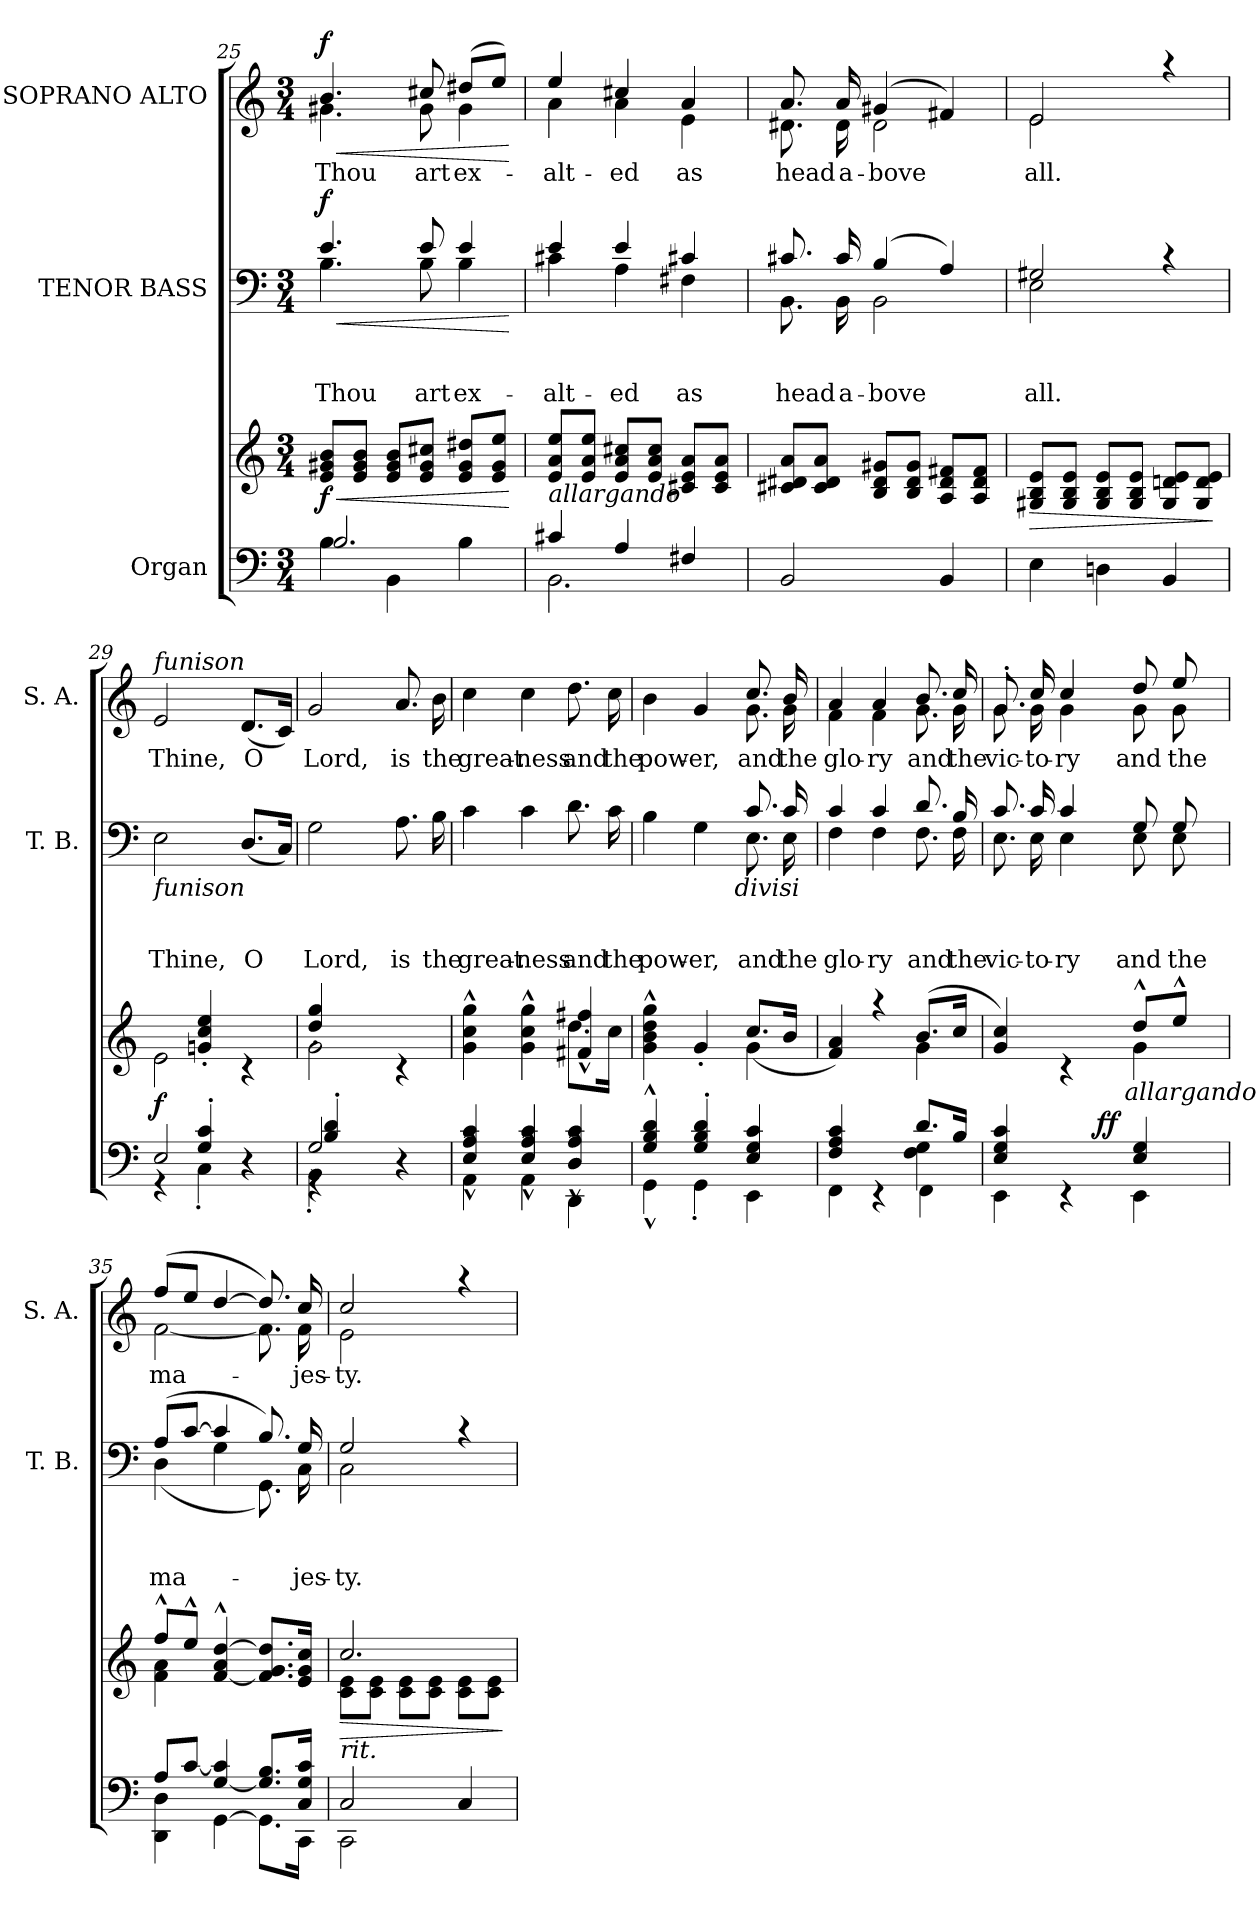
**kern	**kern	**dynam	**kern	**text	**text	**text	**dynam	**kern	**text	**dynam
*part3	*part3	*part3	*part2	*part2	*part2	*part2	*part2	*part1	*part1	*part1
*staff4	*staff3	*staff3/4	*staff2	*staff2	*staff2	*staff2	*staff2	*staff1	*staff1	*staff1
*I"Organ	*	*	*I"TENOR BASS	*	*	*	*	*I"SOPRANO ALTO	*	*
*	*	*	*I'T. B.	*	*	*	*	*I'S. A.	*	*
*clefF4	*clefG2	*	*clefF4	*	*	*	*	*clefG2	*	*
*k[]	*k[]	*	*k[]	*	*	*	*	*k[]	*	*
*C:	*C:	*	*C:	*	*	*	*	*C:	*	*
*M3/4	*M3/4	*	*M3/4	*	*	*	*	*M3/4	*	*
=25	=25	=25	=25	=25	=25	=25	=25	=25	=25	=25
*^	*	*	*	*	*	*	*	*	*	*
!	!	!	!LO:HP:b	!	!	!	!LO:LY:a	!LO:HP:b	!	!LO:LY:b	!LO:HP:b
*	*	*	*	*^	*	*	*	*	*^	*	*
!	!	!	!LO:DY:n=1:b	!	!	!	!	!	!LO:DY:n=1:b	!	!	!	!LO:DY:n=1:a
4B\	2.B/	8e/ 8g#X/ 8b/L	< f	4.e/	4.B\	.	.	Thou	< f	4.b/	4.g#X\	Thou	< f
.	.	8e/ 8g#/ 8b/J	.	.	.	.	.	.	.	.	.	.	.
4BB\	.	8e/ 8g#/ 8b/L	.	.	.	.	.	.	.	.	.	.	.
!	!	!	!	!	!	!	!	!LO:LY:a	!	!	!	!LO:LY:b	!
.	.	8e/ 8g#/ 8cc#X/J	.	8e/	8B\	.	.	art	.	8cc#X/	8g#\	art	.
!	!	!	!	!	!	!	!	!LO:LY:a	!	!	!	!LO:LY:b	!
4B\	.	8e/ 8g#/ 8dd#X/L	.	4e/	4B\	.	.	ex-	.	(>8dd#X/L	4g#\	ex-	.
.	.	8e/ 8g#/ 8ee/J	.	.	.	.	.	.	.	8ee/J)	.	.	.
*	*	*	*	*v	*v	*	*	*	*	*	*	*	*
*v	*v	*	*	*	*	*	*	*	*v	*v	*	*
.	.	[	.	.	.	.	[	.	.	[
=26	=26	=26	=26	=26	=26	=26	=26	=26	=26	=26
*^	*	*	*	*	*	*	*	*	*	*
!	!	!	!	!	!	!	!	!	!LO:TX:a:i:t=allargando	!	!
!	!	!LO:TX:b:i:t=allargando	!	!	!	!	!	!	!	!	!
!	!	!	!	!	!	!	!LO:LY:a	!	!	!LO:LY:b	!
*	*	*	*	*^	*	*	*	*	*^	*	*
2.BB\	4c#X/	8e/ 8a/ 8ee/L	.	4e/	4c#X\	.	.	-alt-	.	4ee/	4a\	-alt-	.
.	.	8e/ 8a/ 8ee/J	.	.	.	.	.	.	.	.	.	.	.
!	!	!	!	!	!	!	!	!LO:LY:a	!	!	!	!LO:LY:b	!
.	4A/	8e/ 8a/ 8cc#X/L	.	4e/	4A\	.	.	-ed	.	4cc#X/	4a\	-ed	.
.	.	8e/ 8a/ 8cc#/J	.	.	.	.	.	.	.	.	.	.	.
!	!	!	!	!	!	!	!	!LO:LY:a	!	!	!	!LO:LY:b	!
.	4F#X/	8c#X/ 8e/ 8a/L	.	4c#X/	4F#X\	.	.	as	.	4a/	4e\	as	.
.	.	8c#/ 8e/ 8a/J	.	.	.	.	.	.	.	.	.	.	.
*v	*v	*	*	*	*	*	*	*	*	*	*	*	*
!!LO:LB:g=z	!!
=27	=27	=27	=27	=27	=27	=27	=27	=27	=27	=27	=27	=27
!	!	!	!	!	!	!	!LO:LY:a	!	!	!	!LO:LY:b	!
2BB/	8c#X/ 8d#X/ 8a/L	.	8.c#X/	8.BB\	.	.	head	.	8.a/	8.d#X\	head	.
.	8c#/ 8d#/ 8a/J	.	.	.	.	.	.	.	.	.	.	.
!	!	!	!	!	!	!	!LO:LY:a	!	!	!	!LO:LY:b	!
.	.	.	16c#/	16BB\	.	.	a-	.	16a/	16d#\	a-	.
!	!	!	!	!	!	!	!LO:LY:a	!	!	!	!LO:LY:b	!
.	8B/ 8d#/ 8g#X/L	.	(4B/	2BB\	.	.	-bove	.	(4g#X/	2d#\	-bove	.
.	8B/ 8d#/ 8g#/J	.	.	.	.	.	.	.	.	.	.	.
4BB/	8A/ 8d#/ 8f#X/L	.	4A/)	.	.	.	.	.	4f#X/)	.	.	.
.	8A/ 8d#/ 8f#/J	.	.	.	.	.	.	.	.	.	.	.
=28	=28	=28	=28	=28	=28	=28	=28	=28	=28	=28	=28	=28
!	!	!LO:HP:b	!	!	!	!	!LO:LY:a	!	!	!	!LO:LY:b	!
4E\	8G#X/ 8B/ 8e/L	>	2G#X/	2E\	.	.	all.	.	2e/	2e\	all.	.
.	8G#/ 8B/ 8e/J	.	.	.	.	.	.	.	.	.	.	.
4Dn\	8G#/ 8B/ 8e/L	.	.	.	.	.	.	.	.	.	.	.
.	8G#/ 8B/ 8e/J	.	.	.	.	.	.	.	.	.	.	.
4BB/	8G#/ 8dn/ 8e/L	.	4rc	4ryy	.	.	.	.	4raa	4ryy	.	.
.	8G#/ 8d/ 8e/J	.	.	.	.	.	.	.	.	.	.	.
*	*	*	*v	*v	*	*	*	*	*	*	*	*
*	*	*	*	*	*	*	*	*v	*v	*	*
.	.	]	.	.	.	.	.	.	.	.
=29	=29	=29	=29	=29	=29	=29	=29	=29	=29	=29
*^	*^	*	*	*	*	*	*	*	*	*
*	*^	*	*	*	*	*	*	*	*	*	*	*
!	!	!	!	!	!	!	!	!	!	!	!LO:TX:a:i:t=funison	!	!
!	!	!	!	!	!	!LO:TX:b:i:t=funison	!	!	!	!	!	!	!
!	!	!	!	!	!LO:DY:a=2	!	!	!	!LO:LY:a	!	!	!LO:LY:b	!
2E/	4rGG	4ryy	2e\	4ryy	f	2E\	.	.	Thine,	.	2e/	Thine,	.
.	4C'<\	4G/'> 4c/'>	.	4gn/'> 4cc/'> 4ee/'>	.	.	.	.	.	.	.	.	.
!	!	!	!	!	!	!	!	!	!LO:LY:a	!	!	!LO:LY:b	!
4ryy	4ryy	4r	4ryy	4rc	.	(<8.D/L	.	.	O	.	(<8.d/L	O	.
.	.	.	.	.	.	16C/Jk)	.	.	.	.	16c/Jk)	.	.
=30	=30	=30	=30	=30	=30	=30	=30	=30	=30	=30	=30	=30	=30
*	*	*^	*	*	*	*	*	*	*	*	*	*	*
!	!	!	!	!	!	!	!	!	!	!LO:LY:a	!	!	!LO:LY:b	!
2G/	4rGG	4B/'> 4d/'>	4BB'<\	2g\	4dd/'> 4gg/'>	.	2G\	.	.	Lord,	.	2g/	Lord,	.
.	2ryy	2ryy	4ryy	.	4ryy	.	.	.	.	.	.	.	.	.
!	!	!	!	!	!	!	!	!	!	!LO:LY:a	!	!	!LO:LY:b	!
4ryy	.	.	4r	4ryy	4rc	.	8.A\	.	.	is	.	8.a/	is	.
!	!	!	!	!	!	!	!	!	!	!LO:LY:a	!	!	!LO:LY:b	!
.	.	.	.	.	.	.	16B\	.	.	the	.	16b\	the	.
*	*v	*v	*v	*	*	*	*	*	*	*	*	*	*	*
=31	=31	=31	=31	=31	=31	=31	=31	=31	=31	=31	=31	=31
!	!	!	!	!	!	!	!	!LO:LY:a	!	!	!LO:LY:b	!
4AA^^<\	4E/^^> 4A/^^> 4c/^^>	4g\^^< 4cc\^^< 4gg\^^<	2ryy	.	4c\	.	.	great-	.	4cc\	great-	.
!	!	!	!	!	!	!	!	!LO:LY:a	!	!	!LO:LY:b	!
4AA^^<\	4E/^^> 4A/^^> 4c/^^>	4g\^^< 4cc\^^< 4gg\^^<	.	.	4c\	.	.	-ness	.	4cc\	-ness	.
!	!	!	!	!	!	!	!	!LO:LY:a	!	!	!LO:LY:b	!
4DD^^<\	4D/^^> 4A/^^> 4c/^^>	8.dd\L	4f#X/^^> 4ff#X/^^>	.	8.d\	.	.	and	.	8.dd\	and	.
!	!	!	!	!	!	!	!	!LO:LY:a	!	!	!LO:LY:b	!
.	.	16cc\Jk	.	.	16c\	.	.	the	.	16cc\	the	.
!!LO:PB:g=z
=32	=32	=32	=32	=32	=32	=32	=32	=32	=32	=32	=32	=32
*	*	*	*	*	*^	*	*	*	*	*	*	*
!	!	!	!	!	!	!	!	!	!LO:LY:a	!	!	!LO:LY:b	!
*	*	*	*	*	*	*^	*	*	*	*	*^	*	*
4G/^^> 4B/^^> 4d/^^>	4GG^^<\	4g\^^< 4b\^^< 4dd\^^< 4gg\^^<	2ryy	.	2ryy	4B\	4...ryy	.	.	pow-	.	4b\	2ryy	pow-	.
!	!	!	!	!	!	!	!	!	!	!LO:LY:a	!	!	!	!LO:LY:b	!
4G/'> 4B/'> 4d/'>	4GG'<\	4g'>/	.	.	.	4G\	.	.	.	-er,	.	4g/	.	-er,	.
!	!	!	!	!	!	!	!LO:TX:b:i:t=divisi	!	!	!	!	!	!	!	!
.	.	.	.	.	.	.	4ryy	.	.	.	.	.	.	.	.
!	!	!	!	!	!	!	!	!	!	!LO:LY:a	!	!	!	!LO:LY:b	!
4E/ 4G/ 4c/	4EE\	4g\	(>8.cc/L	.	8.c/	8.E\	.	.	.	and	.	8.g\	8.cc/	and	.
!	!	!	!	!	!	!	!	!	!	!LO:LY:a	!	!	!	!LO:LY:b	!
.	.	.	16b/Jk	.	16c/	16E\	.	.	.	the	.	16b/	16g\	the	.
.	.	.	.	.	.	.	32ryy	.	.	.	.	.	.	.	.
=33	=33	=33	=33	=33	=33	=33	=33	=33	=33	=33	=33	=33	=33	=33	=33
*	*^	*	*	*	*	*	*	*	*	*	*	*	*	*	*
!	!	!	!	!	!	!	!	!	!	!	!LO:LY:a	!	!	!	!LO:LY:b	!
*	*	*	*	*	*	*	*v	*v	*	*	*	*	*	*	*	*
4FF\	4F/ 4A/ 4c/	2ryy	4f/ 4a/)	2ryy	.	4c/	4F\	.	.	glo-	.	4a/	4f\	glo-	.
!	!	!	!	!	!	!	!	!	!	!LO:LY:a	!	!	!	!LO:LY:b	!
4ryy	4rEE	.	4raa	.	.	4c/	4F\	.	.	-ry	.	4a/	4f\	-ry	.
!	!	!	!	!	!	!	!	!	!	!LO:LY:a	!	!	!	!LO:LY:b	!
4F\ 4G\	8.d/L	4FF\	(>8.b/L	4g\	.	8.d/	8.F\	.	.	and	.	8.b/	8.g\	and	.
!	!	!	!	!	!	!	!	!	!	!LO:LY:a	!	!	!	!LO:LY:b	!
.	16B/Jk	.	16cc/Jk	.	.	16B/	16F\	.	.	the	.	16cc/	16g\	the	.
=34	=34	=34	=34	=34	=34	=34	=34	=34	=34	=34	=34	=34	=34	=34	=34
!	!	!	!	!	!	!	!	!	!	!LO:LY:a	!	!	!	!LO:LY:b	!
*	*	*	*	*^	*	*	*	*	*	*	*	*	*	*	*
4EE\	4E/ 4G/ 4c/	4.ryy	4g/ 4cc/)	4ryy	3ryy	.	8.c/	8.E\	.	.	vic-	.	8.g'>/	8.g\	vic-	.
!	!	!	!	!	!	!	!	!	!	!	!LO:LY:a	!	!	!	!LO:LY:b	!
.	.	.	.	.	.	.	16c/	16E\	.	.	-to-	.	16cc/	16g\	-to-	.
!	!	!	!	!	!	!	!	!	!	!	!LO:LY:a	!	!	!	!LO:LY:b	!
4ryy	4rEE	.	4ryy	4rc	.	.	4c/	4E\	.	.	-ry	.	4cc/	4g\	-ry	.
.	.	.	.	.	12...ryy	.	.	.	.	.	.	.	.	.	.	.
!	!	!	!	!	!	!LO:DY:a=2	!	!	!	!	!	!	!	!	!	!
.	.	4.ryy	.	.	.	ff	.	.	.	.	.	.	.	.	.	.
!	!	!	!	!	!LO:TX:b:i:t=allargando	!	!	!	!	!	!	!	!	!	!	!
.	.	.	.	.	6ryy	.	.	.	.	.	.	.	.	.	.	.
!	!	!	!	!	!	!	!	!	!	!	!LO:LY:a	!	!	!	!LO:LY:b	!
4EE\	4E/ 4G/	.	8dd^^>/L	4g\	.	.	8G/	8E\	.	.	and	.	8dd/	8g\	and	.
!	!	!	!	!	!	!	!	!	!	!	!LO:LY:a	!	!	!	!LO:LY:b	!
.	.	.	8ee^^>/J	.	.	.	8G/	8E\	.	.	the	.	8ee/	8g\	the	.
.	.	.	.	.	12ryy	.	.	.	.	.	.	.	.	.	.	.
.	.	.	.	.	96ryy	.	.	.	.	.	.	.	.	.	.	.
=35	=35	=35	=35	=35	=35	=35	=35	=35	=35	=35	=35	=35	=35	=35	=35	=35
!	!	!	!	!	!	!	!	!	!	!	!LO:LY:a	!	!	!	!LO:LY:b	!
*	*v	*v	*	*	*	*	*	*	*	*	*	*	*	*	*	*
*	*	*	*v	*v	*	*	*	*	*	*	*	*	*	*	*
4DD\ 4D\	8A/L	8ff^^>/L	4f\ 4a\	.	(>8A/L	(<4D\	.	.	ma-	.	(>8ff/L	[<2f\	ma-	.
.	[>8c/J	8ee^^>/J	.	.	[>8c/J	.	.	.	.	.	8ee/J	.	.	.
[<4GG\	[>4G/ 4c/]	([<4f/^^> 4a/^^> [>4dd/^^>	2ryy	.	4c/]	4G\	.	.	.	.	[>4dd/	.	.	.
8.GG\L]	8.G/] 8.B/L	8.f/] 8.g/ 8.dd/]L	.	.	8.B/)	8.GG\)	.	.	.	.	8.dd/])	8.f\]	.	.
!	!	!	!	!	!	!	!	!	!LO:LY:a	!	!	!	!LO:LY:b	!
16CC\Jk	16C/ 16G/ 16c/Jk	16e/ 16g/ 16cc/Jk	.	.	16G/	16C\	.	.	-jes-	.	16cc/	16f\	-jes-	.
=36	=36	=36	=36	=36	=36	=36	=36	=36	=36	=36	=36	=36	=36	=36
!LO:TX:a:i:t=rit.	!	!	!	!	!	!	!	!	!	!	!	!	!	!
!	!	!	!	!LO:HP:b	!	!	!	!	!LO:LY:a	!	!	!	!LO:LY:b	!
2CC\	2C/	2.cc/	8c\ 8e\L	>	2G/	2C\	.	.	-ty.	.	2cc/	2e\	-ty.	.
.	.	.	8c\ 8e\J	.	.	.	.	.	.	.	.	.	.	.
.	.	.	8c\ 8e\L	.	.	.	.	.	.	.	.	.	.	.
.	.	.	8c\ 8e\J	.	.	.	.	.	.	.	.	.	.	.
4ryy	4C/	.	8c\ 8e\L	.	4rc	4ryy	.	.	.	.	4raa	4ryy	.	.
.	.	.	8c\ 8e\J	.	.	.	.	.	.	.	.	.	.	.
*v	*v	*	*	*	*v	*v	*	*	*	*	*v	*v	*	*
*	*v	*v	*	*	*	*	*	*	*	*	*
.	.	]	.	.	.	.	.	.	.	.
=	=	=	=	=	=	=	=	=	=	=
*-	*-	*-	*-	*-	*-	*-	*-	*-	*-	*-
